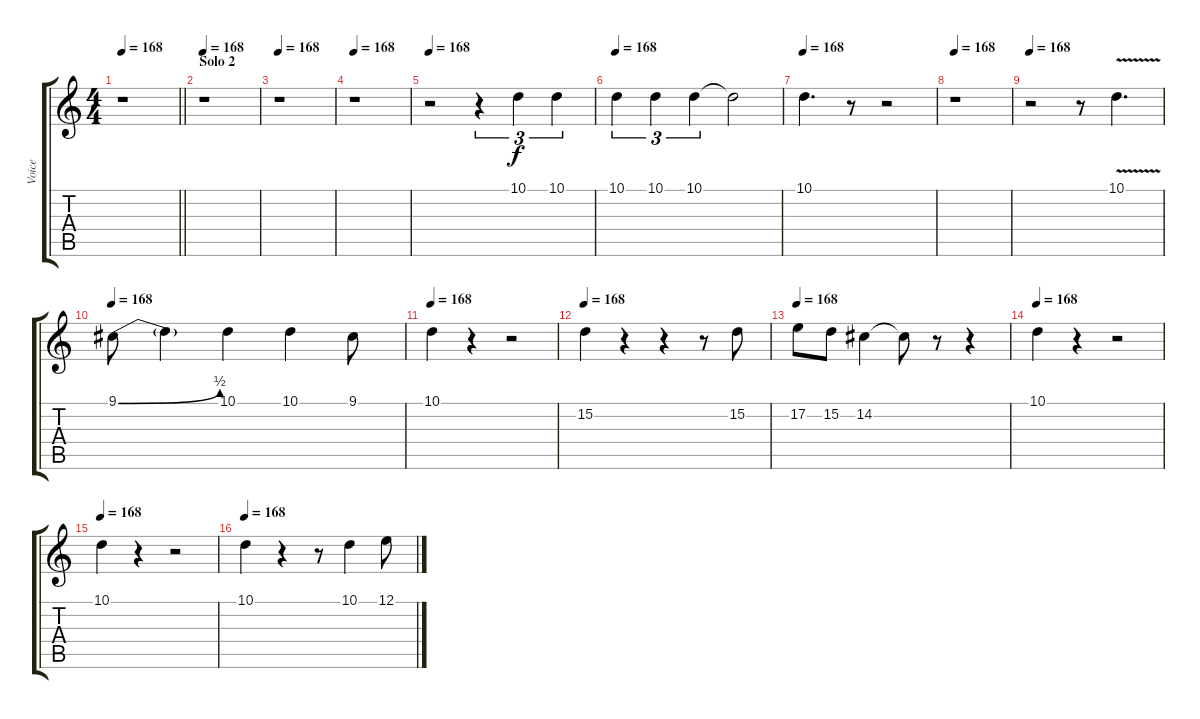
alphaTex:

\track ("Voice" "Voice") {instrument lead2sawtooth}
\staff {score tabs}
\tuning (E4 B3 G3 D3 A2 E2) {hide}
\ts (4 4)
\tempo 168
\clef g2
\barLineRight lightlight
\ks c
r.1{dy f} |
\section ("" "Solo 2")
\tempo 168
r.1 |
\tempo 168
r.1 |
\tempo 168
r.1 |
\tempo 168
r.2 r.4{tu (3 2)} 10.1.4{tu (3 2)} 10.1.4{tu (3 2)} |
\tempo 168
10.1.4{tu (3 2)} 10.1.4{tu (3 2)} 10.1.4{tu (3 2)} 10.1{t}.2 |
\tempo 168
10.1.4{d} r.8 r.2 |
\tempo 168
r.1 |
\tempo 168
r.2 r.8 10.1{v}.4{d} |
\tempo 168
9.1{be (bend 0 0 60 2)}.8 9.1{t}.4 10.1.4 10.1.4 9.1.8 |
\tempo 168
10.1.4 r.4 r.2 |
\tempo 168
15.2.4 r.4 r.4 r.8 15.2.8 |
\tempo 168
17.2.8 15.2.8 14.2.4 14.2{t}.8 r.8 r.4 |
\tempo 168
10.1.4 r.4 r.2 |
\tempo 168
10.1.4 r.4 r.2 |
\tempo 168
10.1.4 r.4 r.8 10.1.4 12.1.8
